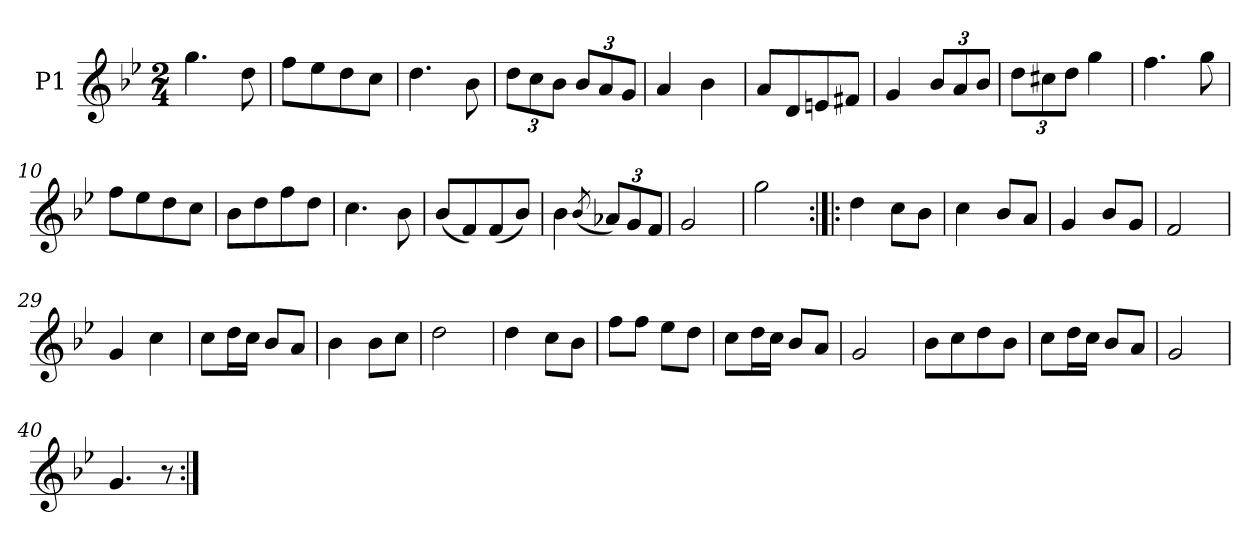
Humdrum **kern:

**kern
*part1
*staff1
*I"P1
*clefG2
*k[b-e-]
*g:
*M2/4
=1
4.gg
8dd
=2
8ffL
8ee-
8dd
8ccJ
=3
4.dd
8b-
=4
12ddL
12cc
12b-J
12b-L
12a
12gJ
=5
4a
4b-
=6
8aL
8d
8en
8f#XJ
=7
4g
12b-L
12a
12b-J
=8
12ddL
12cc#X
12ddJ
4gg
=9
4.ff
8gg
=10
8ffL
8ee-
8dd
8ccJ
=11
8b-L
8dd
8ff
8ddJ
=12
4.cc
8b-
=13
(8b-L
8f)
(8f
8b-J)
=14
4b-
(8qb-/
12a-XL)
12g
12fJ
=15
2g
=16
2gg
=25:|!|:
4dd
8ccL
8b-J
=26
4cc
8b-L
8aJ
=27
4g
8b-L
8gJ
=28
2f
=29
4g
4cc
=30
8ccL
16ddL
16ccJJ
8b-L
8aJ
=31
4b-
8b-L
8ccJ
=32
2dd
=33
4dd
8ccL
8b-J
=34
8ffL
8ffJ
8ee-L
8ddJ
=35
8ccL
16ddL
16ccJJ
8b-L
8aJ
=36
2g
=37
8b-L
8cc
8dd
8b-J
=38
8ccL
16ddL
16ccJJ
8b-L
8aJ
=39
2g
=40
4.g
8r
=:|!
*-
